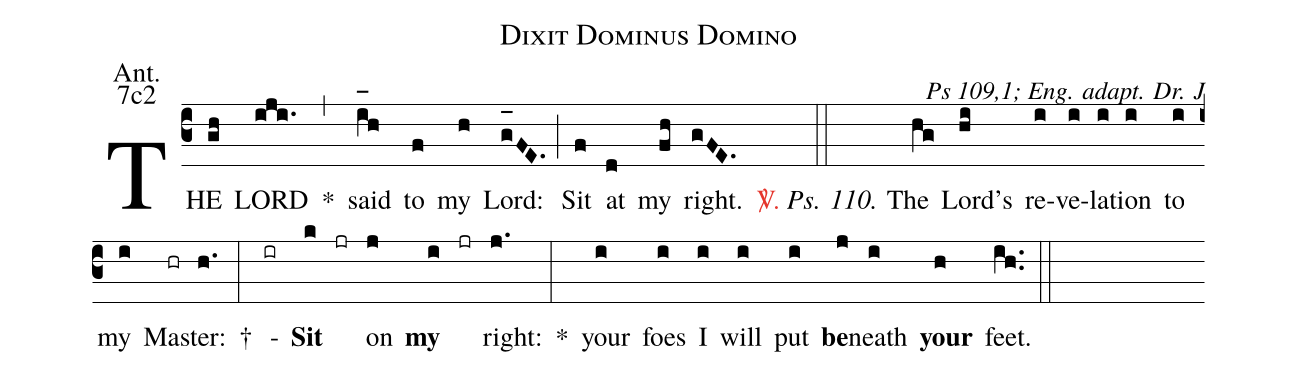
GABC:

name:Dixit Dominus Domino;
office-part:Antiphona;
annotation:Ant.;
annotation:7c2;
mode:7;
commentary:Ps 109,1; Eng. adapt. Dr. J;
%%
(c3) THE(gh) LORD(iji.) *(,) said(i_[oh:h]h) to(f) my(h) Lord:(g_[oh:h]FE.) (;)
Sit(f) at(d) my(fh) right.(gFE.)(::)

<c><sp>V/</sp>.</c> <i>Ps. 110.</i> The(hg) Lord’s(hi) re(i)ve(i)la(i)tion(i) to(i) my(i) Ma(hr)ster:(h.) †(:)
-(ir) <b>Sit</b>(k) (jr) on(j) <b>my</b>(i) (jr) right:(j.) *(:)
your(i) foes(i) I(i) will(i) put(i) <b>be</b>(j)neath(i) <b>your</b>(h) feet.(ih..)
(::)
